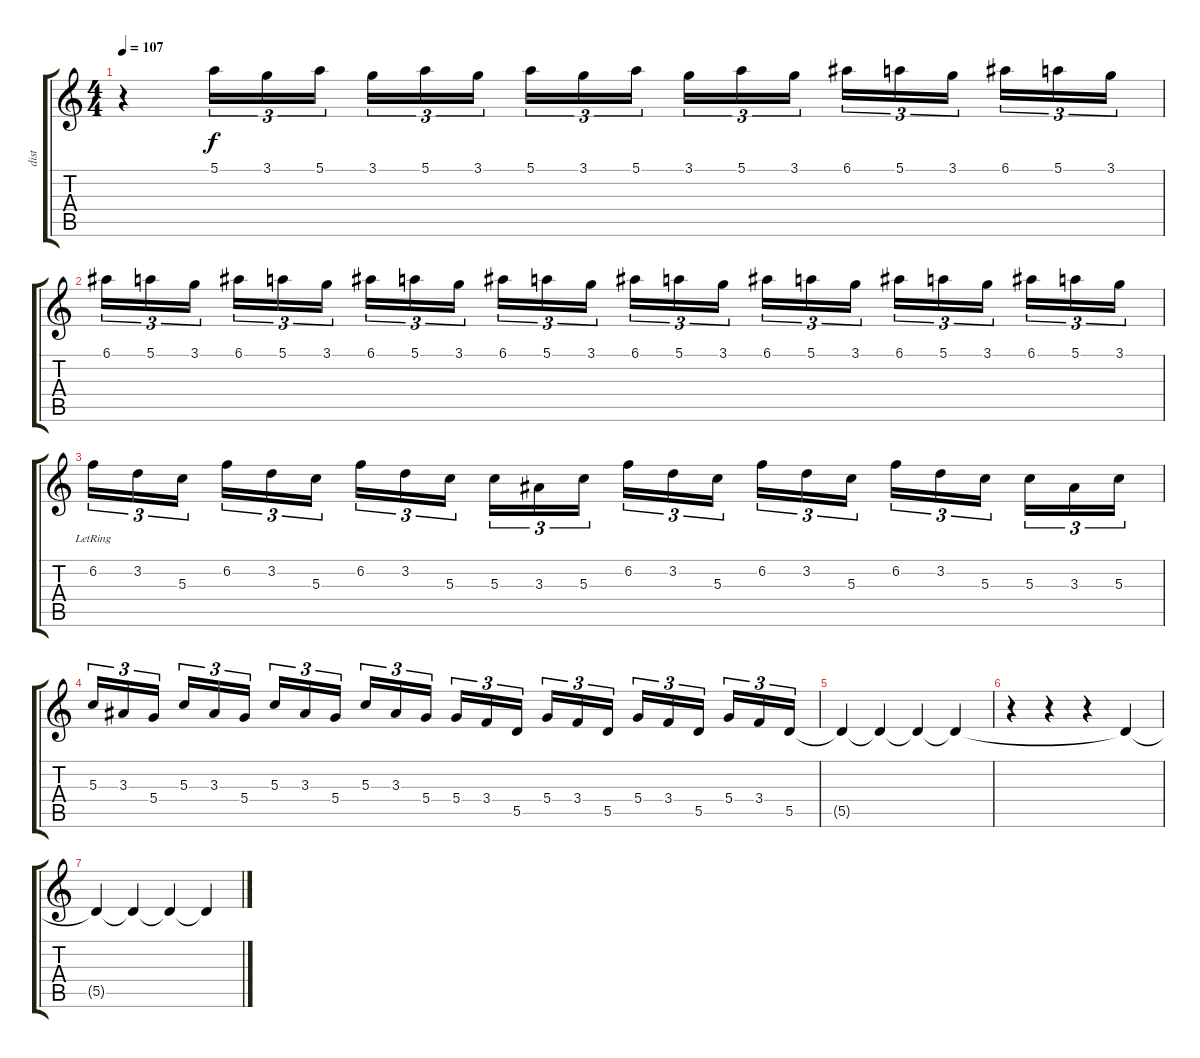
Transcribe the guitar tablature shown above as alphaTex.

\track ("dist" "dist") {instrument distortionguitar}
\staff {score tabs}
\tuning (E4 B3 G3 D3 A2 E2) {hide}
\ts (4 4)
\tempo 107
\clef g2
\ks c
r.4{dy f} 5.1.16{tu (3 2)} 3.1.16{tu (3 2)} 5.1.16{tu (3 2)} 3.1.16{tu (3 2)} 5.1.16{tu (3 2)} 3.1.16{tu (3 2)} 5.1.16{tu (3 2)} 3.1.16{tu (3 2)} 5.1.16{tu (3 2)} 3.1.16{tu (3 2)} 5.1.16{tu (3 2)} 3.1.16{tu (3 2)} 6.1.16{tu (3 2)} 5.1.16{tu (3 2)} 3.1.16{tu (3 2)} 6.1.16{tu (3 2)} 5.1.16{tu (3 2)} 3.1.16{tu (3 2)} |
6.1.16{tu (3 2)} 5.1.16{tu (3 2)} 3.1.16{tu (3 2)} 6.1.16{tu (3 2)} 5.1.16{tu (3 2)} 3.1.16{tu (3 2)} 6.1.16{tu (3 2)} 5.1.16{tu (3 2)} 3.1.16{tu (3 2)} 6.1.16{tu (3 2)} 5.1.16{tu (3 2)} 3.1.16{tu (3 2)} 6.1.16{tu (3 2)} 5.1.16{tu (3 2)} 3.1.16{tu (3 2)} 6.1.16{tu (3 2)} 5.1.16{tu (3 2)} 3.1.16{tu (3 2)} 6.1.16{tu (3 2)} 5.1.16{tu (3 2)} 3.1.16{tu (3 2)} 6.1.16{tu (3 2)} 5.1.16{tu (3 2)} 3.1.16{tu (3 2)} |
6.2{lr}.16{tu (3 2)} 3.2.16{tu (3 2)} 5.3.16{tu (3 2)} 6.2.16{tu (3 2)} 3.2.16{tu (3 2)} 5.3.16{tu (3 2)} 6.2.16{tu (3 2)} 3.2.16{tu (3 2)} 5.3.16{tu (3 2)} 5.3.16{tu (3 2)} 3.3.16{tu (3 2)} 5.3.16{tu (3 2)} 6.2.16{tu (3 2)} 3.2.16{tu (3 2)} 5.3.16{tu (3 2)} 6.2.16{tu (3 2)} 3.2.16{tu (3 2)} 5.3.16{tu (3 2)} 6.2.16{tu (3 2)} 3.2.16{tu (3 2)} 5.3.16{tu (3 2)} 5.3.16{tu (3 2)} 3.3.16{tu (3 2)} 5.3.16{tu (3 2)} |
5.3.16{tu (3 2)} 3.3.16{tu (3 2)} 5.4.16{tu (3 2)} 5.3.16{tu (3 2)} 3.3.16{tu (3 2)} 5.4.16{tu (3 2)} 5.3.16{tu (3 2)} 3.3.16{tu (3 2)} 5.4.16{tu (3 2)} 5.3.16{tu (3 2)} 3.3.16{tu (3 2)} 5.4.16{tu (3 2)} 5.4.16{tu (3 2)} 3.4.16{tu (3 2)} 5.5.16{tu (3 2)} 5.4.16{tu (3 2)} 3.4.16{tu (3 2)} 5.5.16{tu (3 2)} 5.4.16{tu (3 2)} 3.4.16{tu (3 2)} 5.5.16{tu (3 2)} 5.4.16{tu (3 2)} 3.4.16{tu (3 2)} 5.5.16{tu (3 2) volume 4} |
5.5{t}.4 5.5{t}.4 5.5{t}.4 5.5{t}.4 |
r.4 r.4 r.4 5.5{t}.4 |
5.5{t}.4 5.5{t}.4 5.5{t}.4 5.5{t}.4
